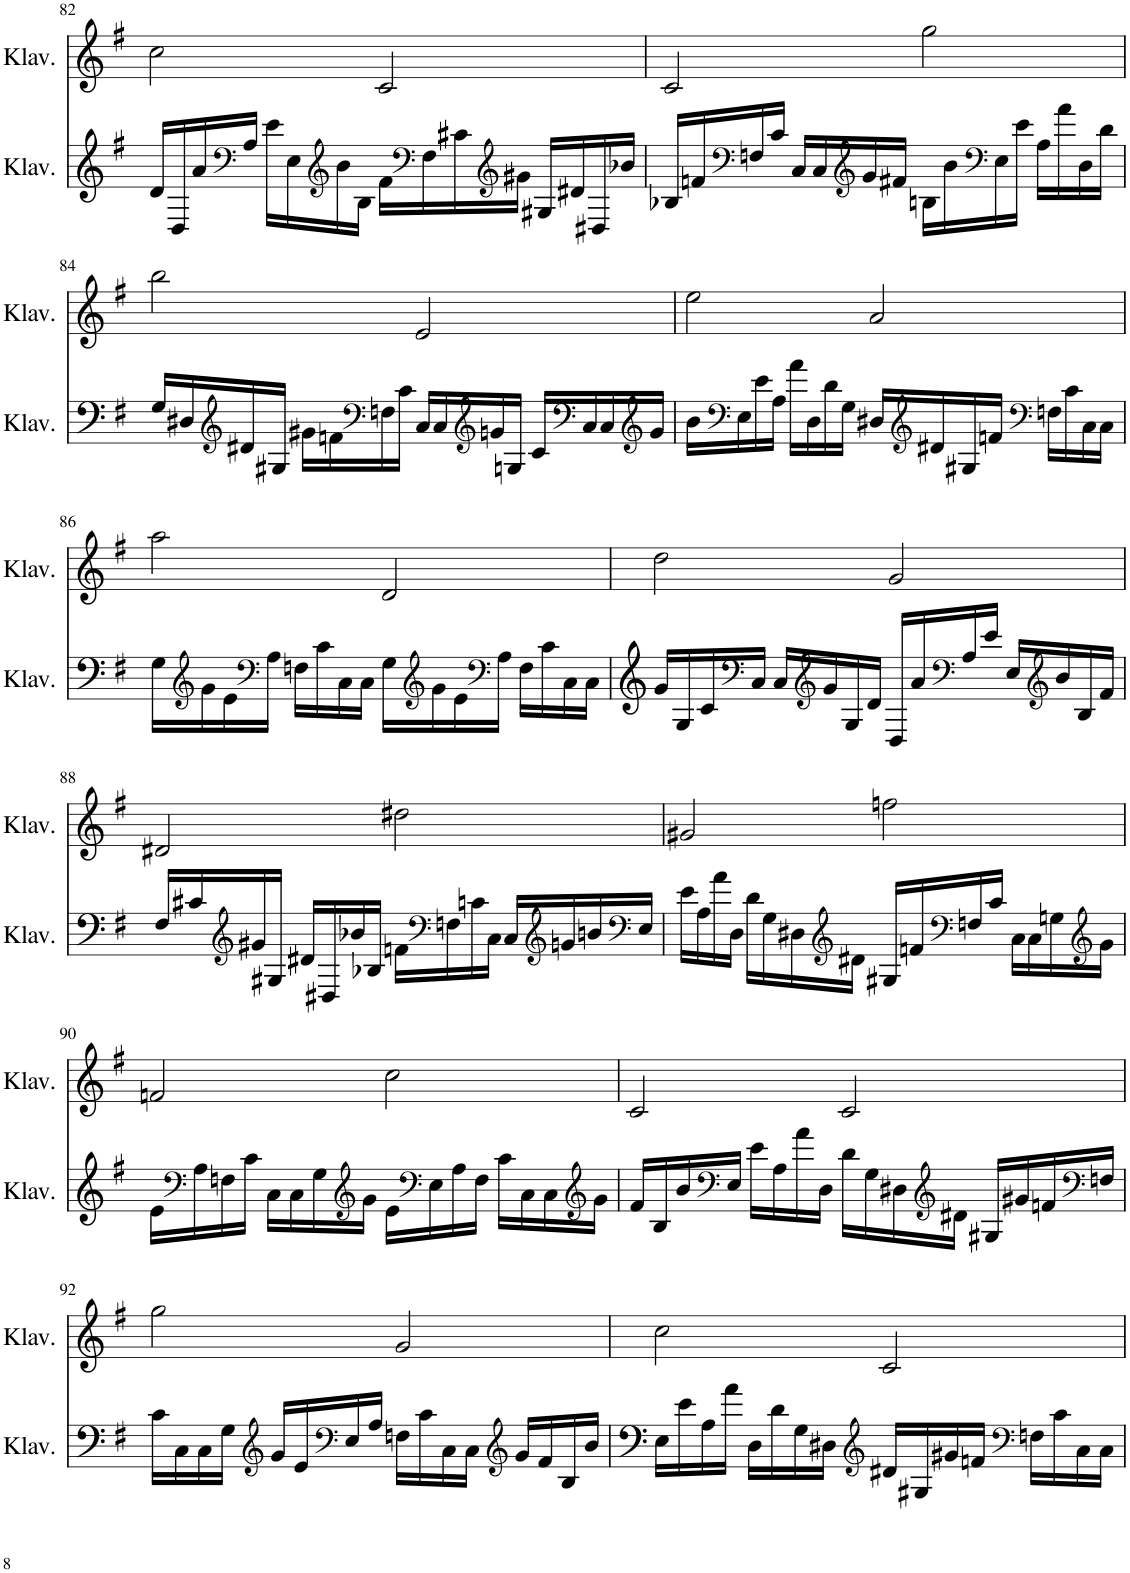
**kern	**kern
*part2	*part1
*staff2	*staff1
*I"Klavier	*I"Klavier
*I'Klav.	*I'Klav.
!!LO:PB:g=z
*clefG2	*clefG2
*k[f#]	*k[f#]
*M4/4	*M4/4
=82	=82
16d/LL	2cc\
16D/	.
16a/	.
*clefF4	*
16A/JJ	.
16e\LL	.
16E\	.
*clefG2	*
16b\	.
16B\JJ	.
16f#\LL	2c/
*clefF4	*
16F#\	.
16c#X\	.
*clefG2	*
16g#X\JJ	.
16G#X/LL	.
16d#X/	.
16D#X/	.
16b-X/JJ	.
=83	=83
16B-X/LL	2c/
16fn/	.
*clefF4	*
16Fn/	.
16c/JJ	.
16C/LL	.
16C/	.
*clefG2	*
16g/	.
16f#X/JJ	.
16Bn\LL	2gg\
16b\	.
*clefF4	*
16E\	.
16e\JJ	.
16A\LL	.
16a\	.
16D\	.
16d\JJ	.
!!LO:LB:g=z
=84	=84
16G/LL	2bb\
16D#X/	.
*clefG2	*
16d#X/	.
16G#X/JJ	.
16g#X\LL	.
16fn\	.
*clefF4	*
16Fn\	.
16c\JJ	.
16C/LL	2e/
16C/	.
*clefG2	*
16gn/	.
16Gn/JJ	.
16c/LL	.
*clefF4	*
16C/	.
16C/	.
*clefG2	*
16g/JJ	.
=85	=85
16b\LL	2ee\
*clefF4	*
16E\	.
16e\	.
16A\JJ	.
16a\LL	.
16D\	.
16d\	.
16G\JJ	.
16D#X/LL	2a/
*clefG2	*
16d#X/	.
16G#X/	.
16fn/JJ	.
*clefF4	*
16Fn\LL	.
16c\	.
16C\	.
16C\JJ	.
!!LO:LB:g=z
=86	=86
16G\LL	2aa\
*clefG2	*
16g\	.
16e\	.
*clefF4	*
16A\JJ	.
16Fn\LL	.
16c\	.
16C\	.
16C\JJ	.
16G\LL	2d/
*clefG2	*
16g\	.
16e\	.
*clefF4	*
16A\JJ	.
16F\LL	.
16c\	.
16C\	.
16C\JJ	.
=87	=87
16g/LL	2dd\
16G/	.
16c/	.
*clefF4	*
16C/JJ	.
16C/LL	.
*clefG2	*
16g/	.
16G/	.
16d/JJ	.
16D/LL	2g/
16a/	.
*clefF4	*
16A/	.
16e/JJ	.
16E/LL	.
*clefG2	*
16b/	.
16B/	.
16f#/JJ	.
!!LO:LB:g=z
=88	=88
16F#/LL	2d#X/
16c#X/	.
*clefG2	*
16g#X/	.
16G#X/JJ	.
16d#X/LL	.
16D#X/	.
16b-X/	.
16B-X/JJ	.
16fn\LL	2dd#X\
*clefF4	*
16Fn\	.
16cn\	.
16C\JJ	.
16C/LL	.
*clefG2	*
16gn/	.
16bn/	.
*clefF4	*
16E/JJ	.
=89	=89
16e\LL	2g#X/
16A\	.
16a\	.
16D\JJ	.
16d\LL	.
16G\	.
16D#X\	.
*clefG2	*
16d#X\JJ	.
16G#X/LL	2ffn\
16fn/	.
*clefF4	*
16Fn/	.
16c/JJ	.
16C\LL	.
16C\	.
16Gn\	.
*clefG2	*
16g\JJ	.
!!LO:LB:g=z
=90	=90
16e\LL	2fn/
*clefF4	*
16A\	.
16Fn\	.
16c\JJ	.
16C\LL	.
16C\	.
16G\	.
*clefG2	*
16g\JJ	.
16e\LL	2cc\
*clefF4	*
16E\	.
16A\	.
16F\JJ	.
16c\LL	.
16C\	.
16C\	.
*clefG2	*
16g\JJ	.
=91	=91
16f#/LL	2c/
16B/	.
16b/	.
*clefF4	*
16E/JJ	.
16e\LL	.
16A\	.
16a\	.
16D\JJ	.
16d\LL	2c/
16G\	.
16D#X\	.
*clefG2	*
16d#X\JJ	.
16G#X/LL	.
16g#X/	.
16fn/	.
*clefF4	*
16Fn/JJ	.
!!LO:LB:g=z
=92	=92
16c\LL	2gg\
16C\	.
16C\	.
16G\JJ	.
*clefG2	*
16g/LL	.
16e/	.
*clefF4	*
16E/	.
16A/JJ	.
16Fn\LL	2g/
16c\	.
16C\	.
16C\JJ	.
*clefG2	*
16g/LL	.
16f#/	.
16B/	.
16b/JJ	.
=93	=93
16E\LL	2cc\
16e\	.
16A\	.
16a\JJ	.
16D\LL	.
16d\	.
16G\	.
16D#X\JJ	.
*clefG2	*
16d#X/LL	2c/
16G#X/	.
16g#X/	.
16fn/JJ	.
*clefF4	*
16Fn\LL	.
16c\	.
16C\	.
16C\JJ	.
=	=
*-	*-
